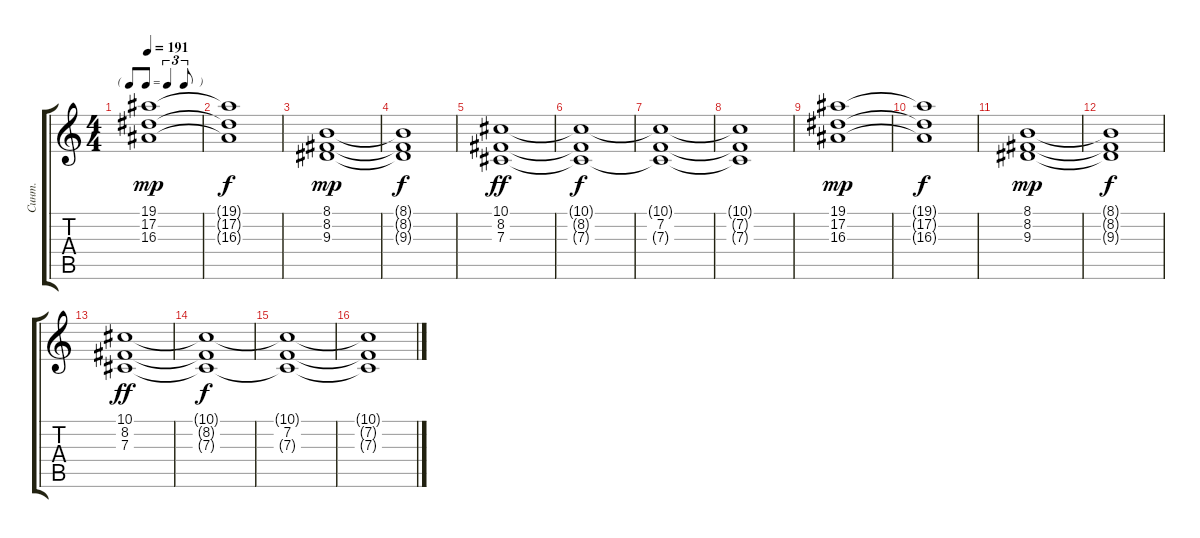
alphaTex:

\track ("Синт." "Синт.") {instrument stringensemble2}
\staff {score tabs}
\tuning (Eb4 Bb3 Gb3 Db3 Ab2 Eb2) {hide}
\ts (4 4)
\tf triplet8th
\tempo 191
\clef g2
\ks c
(19.1 17.2 16.3).1{dy mp volume 9} |
(19.1{t} 17.2{t} 16.3{t}).1{dy f} |
(8.1 8.2 9.3).1{dy mp volume 8} |
(8.1{t} 8.2{t} 9.3{t}).1{dy f} |
(10.1 8.2 7.3).1{dy ff volume 7} |
(10.1{t} 8.2{t} 7.3{t}).1{dy f} |
(10.1{t} 7.2 7.3{t}).1 |
(10.1{t} 7.2{t} 7.3{t}).1 |
(19.1 17.2 16.3).1{dy mp volume 6} |
(19.1{t} 17.2{t} 16.3{t}).1{dy f} |
(8.1 8.2 9.3).1{dy mp} |
(8.1{t} 8.2{t} 9.3{t}).1{dy f volume 5} |
(10.1 8.2 7.3).1{dy ff} |
(10.1{t} 8.2{t} 7.3{t}).1{dy f volume 0} |
(10.1{t} 7.2 7.3{t}).1 |
(10.1{t} 7.2{t} 7.3{t}).1
